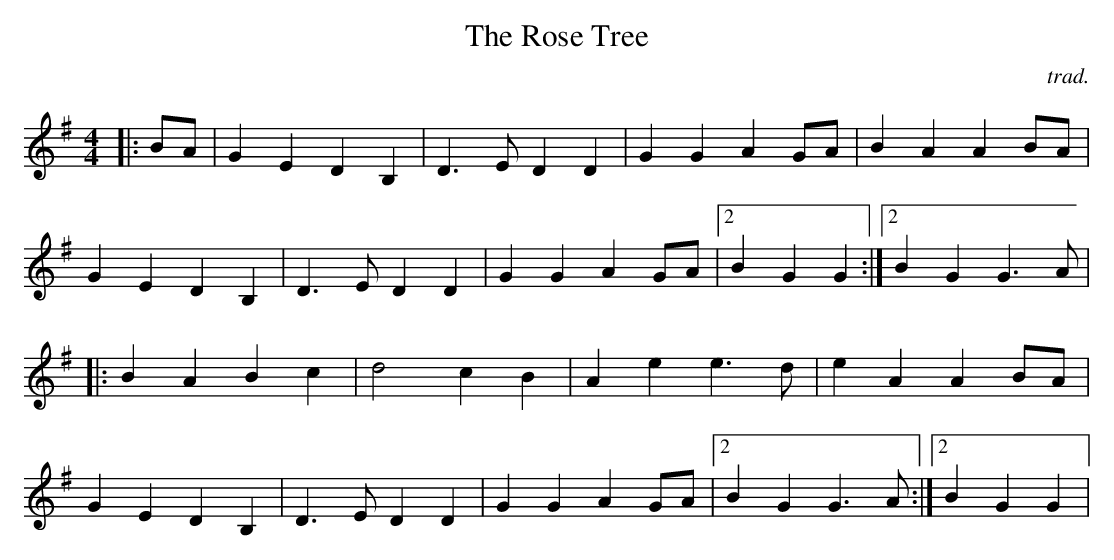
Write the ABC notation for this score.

X:1
T:Rose Tree, The
C:trad.
M:4/4
K:G
|:BA | G2E2 D2B,2 | D3E D2D2 | G2G2 A2GA |  B2A2 A2BA |
 G2E2 D2B,2 | D3E D2D2 | G2G2 A2GA | [2 B2G2 G2 :|[2 B2G2 G3A |
|:B2A2 B2c2 | d4 c2B2 | A2e2 e3d | e2A2 A2 BA |
 G2E2 D2B,2 | D3E D2D2 | G2G2 A2GA | [2 B2G2 G3A :| [2 B2G2 G2|
